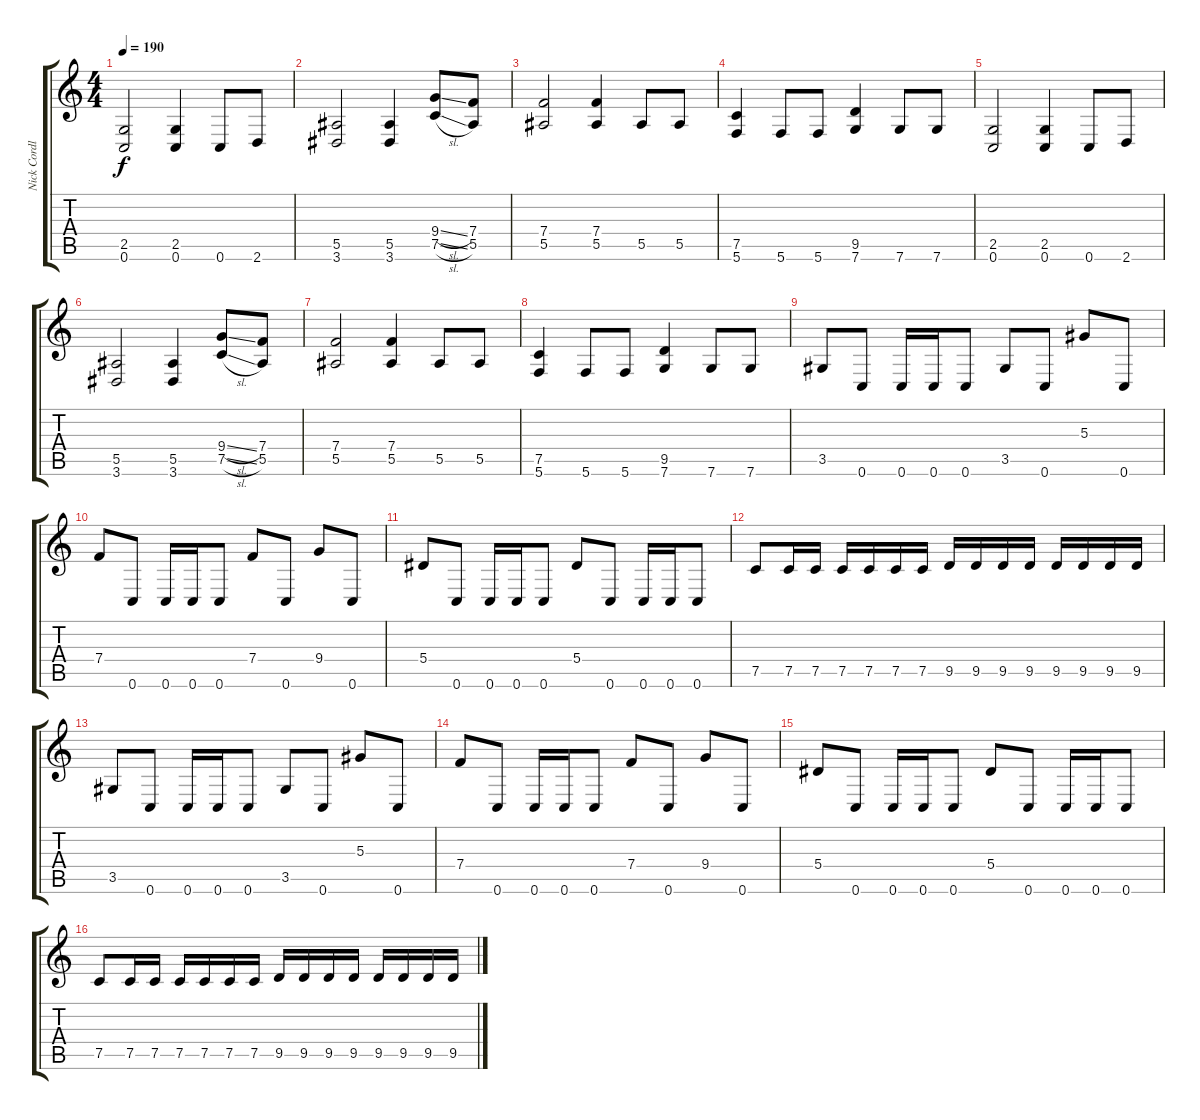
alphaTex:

\track ("Nick Cordle" "Nick Cordl") {instrument distortionguitar}
\staff {score tabs}
\tuning (C4 G3 Eb3 Bb2 F2 C2) {hide}
\ts (4 4)
\tempo 190
\clef g2
\ks c
(2.5 0.6).2{dy f} (2.5 0.6).4 0.6.8 2.6.8 |
(5.5 3.6).2 (5.5 3.6).4 (9.4{sl} 7.5{sl}).8 (7.4 5.5).8 |
(7.4 5.5).2 (7.4 5.5).4 5.5.8 5.5.8 |
(7.5 5.6).4 5.6.8 5.6.8 (9.5 7.6).4 7.6.8 7.6.8 |
(2.5 0.6).2 (2.5 0.6).4 0.6.8 2.6.8 |
(5.5 3.6).2 (5.5 3.6).4 (9.4{sl} 7.5{sl}).8 (7.4 5.5).8 |
(7.4 5.5).2 (7.4 5.5).4 5.5.8 5.5.8 |
(7.5 5.6).4 5.6.8 5.6.8 (9.5 7.6).4 7.6.8 7.6.8 |
3.5.8 0.6.8 0.6.16 0.6.16 0.6.8 3.5.8 0.6.8 5.3.8 0.6.8 |
7.4.8 0.6.8 0.6.16 0.6.16 0.6.8 7.4.8 0.6.8 9.4.8 0.6.8 |
5.4.8 0.6.8 0.6.16 0.6.16 0.6.8 5.4.8 0.6.8 0.6.16 0.6.16 0.6.8 |
7.5.8 7.5.16 7.5.16 7.5.16 7.5.16 7.5.16 7.5.16 9.5.16 9.5.16 9.5.16 9.5.16 9.5.16 9.5.16 9.5.16 9.5.16 |
3.5.8 0.6.8 0.6.16 0.6.16 0.6.8 3.5.8 0.6.8 5.3.8 0.6.8 |
7.4.8 0.6.8 0.6.16 0.6.16 0.6.8 7.4.8 0.6.8 9.4.8 0.6.8 |
5.4.8 0.6.8 0.6.16 0.6.16 0.6.8 5.4.8 0.6.8 0.6.16 0.6.16 0.6.8 |
7.5.8 7.5.16 7.5.16 7.5.16 7.5.16 7.5.16 7.5.16 9.5.16 9.5.16 9.5.16 9.5.16 9.5.16 9.5.16 9.5.16 9.5.16
